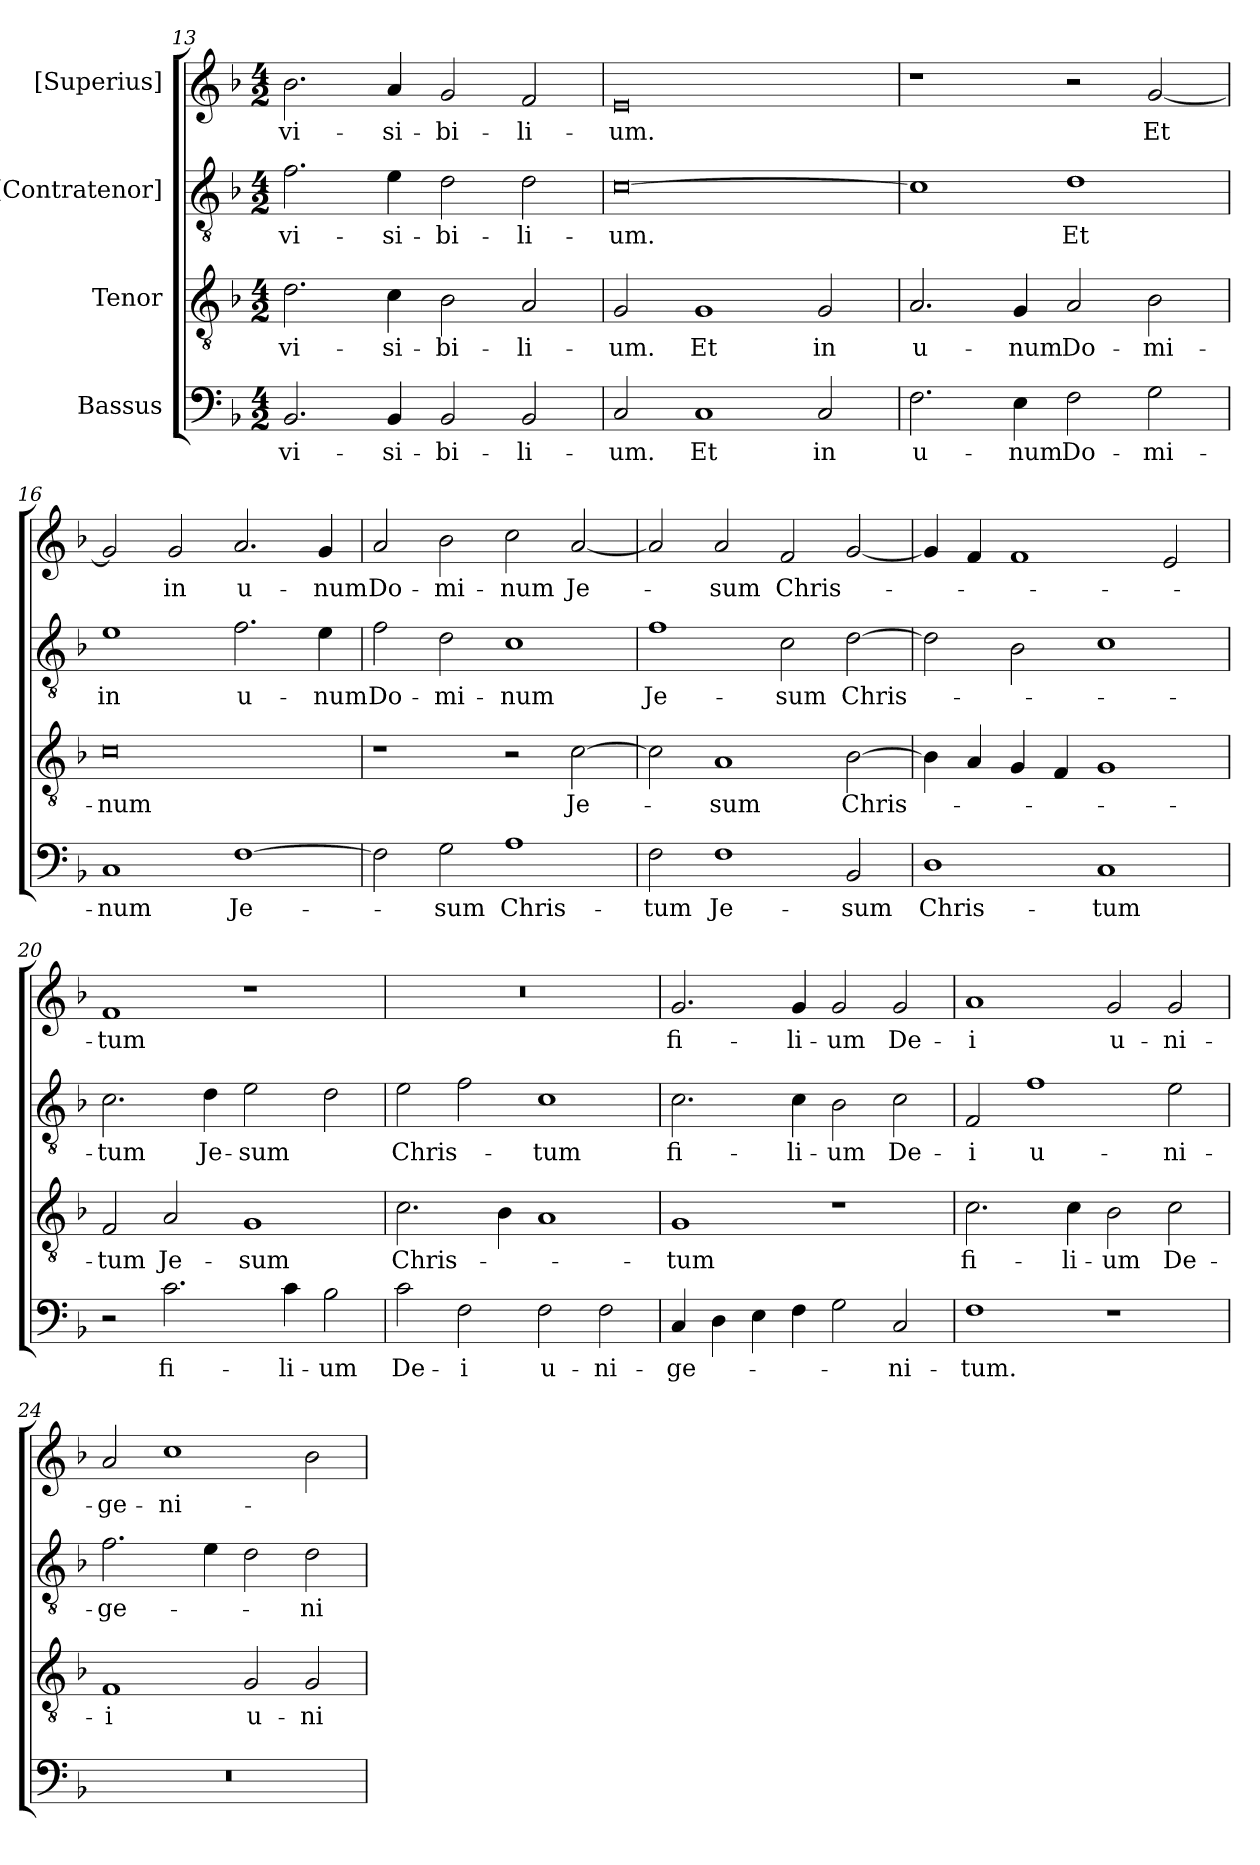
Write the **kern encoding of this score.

**kern	**text	**kern	**text	**kern	**text	**kern	**text
*part4	*part4	*part3	*part3	*part2	*part2	*part1	*part1
*staff4	*staff4	*staff3	*staff3	*staff2	*staff2	*staff1	*staff1
*I"Bassus	*	*I"Tenor	*	*I"[Contratenor]	*	*I"[Superius]	*
*clefF4	*	*clefGv2	*	*clefGv2	*	*clefG2	*
*k[b-]	*	*k[b-]	*	*k[b-]	*	*k[b-]	*
*M4/2	*	*M4/2	*	*M4/2	*	*M4/2	*
=13	=13	=13	=13	=13	=13	=13	=13
2.BB-/	-vi-	2.d\	-vi-	2.f\	-vi-	2.b-\	-vi-
4BB-/	-si-	4c\	-si-	4e\	-si-	4a/	-si-
2BB-/	-bi-	2B-\	-bi-	2d\	-bi-	2g/	-bi-
2BB-/	-li-	2A/	-li-	2d\	-li-	2f/	-li-
=14	=14	=14	=14	=14	=14	=14	=14
2C/	-um.	2G/	-um.	[0c\	-um.	0e/	-um.
1C/	Et	1G/	Et	.	.	.	.
2C/	in	2G/	in	.	.	.	.
=15	=15	=15	=15	=15	=15	=15	=15
2.F\	u-	2.A/	u-	1c\]	.	1r	.
4E\	-num	4G/	-num	.	.	.	.
2F\	Do-	2A/	Do-	1d\	Et	2r	.
2G\	-mi-	2B-\	-mi-	.	.	[2g/	Et
=16	=16	=16	=16	=16	=16	=16	=16
1C/	-num	0c\	-num	1e\	in	2g/]	.
.	.	.	.	.	.	2g/	in
[1F\	Je-	.	.	2.f\	u-	2.a/	u-
.	.	.	.	4e\	-num	4g/	-num
=17	=17	=17	=17	=17	=17	=17	=17
2F\]	.	1r	.	2f\	Do-	2a/	Do-
2G\	-sum	.	.	2d\	-mi-	2b-\	-mi-
1A\	Chris-	2r	.	1c\	-num	2cc\	-num
.	.	[2c\	Je-	.	.	[2a/	Je-
=18	=18	=18	=18	=18	=18	=18	=18
2F\	-tum	2c\]	.	1f\	Je-	2a/]	.
1F\	Je-	1A/	-sum	.	.	2a/	-sum
.	.	.	.	2c\	-sum	2f/	Chris-
2BB-/	-sum	[2B-\	Chris-	[2d\	Chris-	[2g/	.
=19	=19	=19	=19	=19	=19	=19	=19
1D\	Chris-	4B-\]	.	2d\]	.	4g/]	.
.	.	4A/	.	.	.	4f/	.
.	.	4G/	.	2B-\	.	1f/	.
.	.	4F/	.	.	.	.	.
1C/	-tum	1G/	.	1c\	.	.	.
.	.	.	.	.	.	2e/	.
=20	=20	=20	=20	=20	=20	=20	=20
2r	.	2F/	-tum	2.c\	-tum	1f/	-tum
2.c\	fi-	2A/	Je-	.	.	.	.
.	.	.	.	4d\	Je-	.	.
.	.	1G/	-sum	2e\	-sum	1r	.
4c\	-li-	.	.	.	.	.	.
2B-\	-um	.	.	2d\	.	.	.
=21	=21	=21	=21	=21	=21	=21	=21
2c\	De-	2.c\	Chris-	2e\	Chris-	0r	.
2F\	-i	.	.	2f\	.	.	.
.	.	4B-\	.	.	.	.	.
2F\	u-	1A/	.	1c\	-tum	.	.
2F\	-ni-	.	.	.	.	.	.
=22	=22	=22	=22	=22	=22	=22	=22
4C/	-ge-	1G/	-tum	2.c\	fi-	2.g/	fi-
4D\	.	.	.	.	.	.	.
4E\	.	.	.	.	.	.	.
4F\	.	.	.	4c\	-li-	4g/	-li-
2G\	.	1r	.	2B-\	-um	2g/	-um
2C/	-ni-	.	.	2c\	De-	2g/	De-
=23	=23	=23	=23	=23	=23	=23	=23
1F\	-tum.	2.c\	fi-	2F/	-i	1a/	-i
.	.	.	.	1f\	u-	.	.
.	.	4c\	-li-	.	.	.	.
1r	.	2B-\	-um	.	.	2g/	u-
.	.	2c\	De-	2e\	-ni-	2g/	-ni-
=24	=24	=24	=24	=24	=24	=24	=24
0r	.	1F/	-i	2.f\	-ge-	2a/	-ge-
.	.	.	.	.	.	1cc\	-ni-
.	.	.	.	4e\	.	.	.
.	.	2G/	u-	2d\	.	.	.
.	.	2G/	-ni-	2d\	-ni-	2b-\	.
=	=	=	=	=	=	=	=
*-	*-	*-	*-	*-	*-	*-	*-
